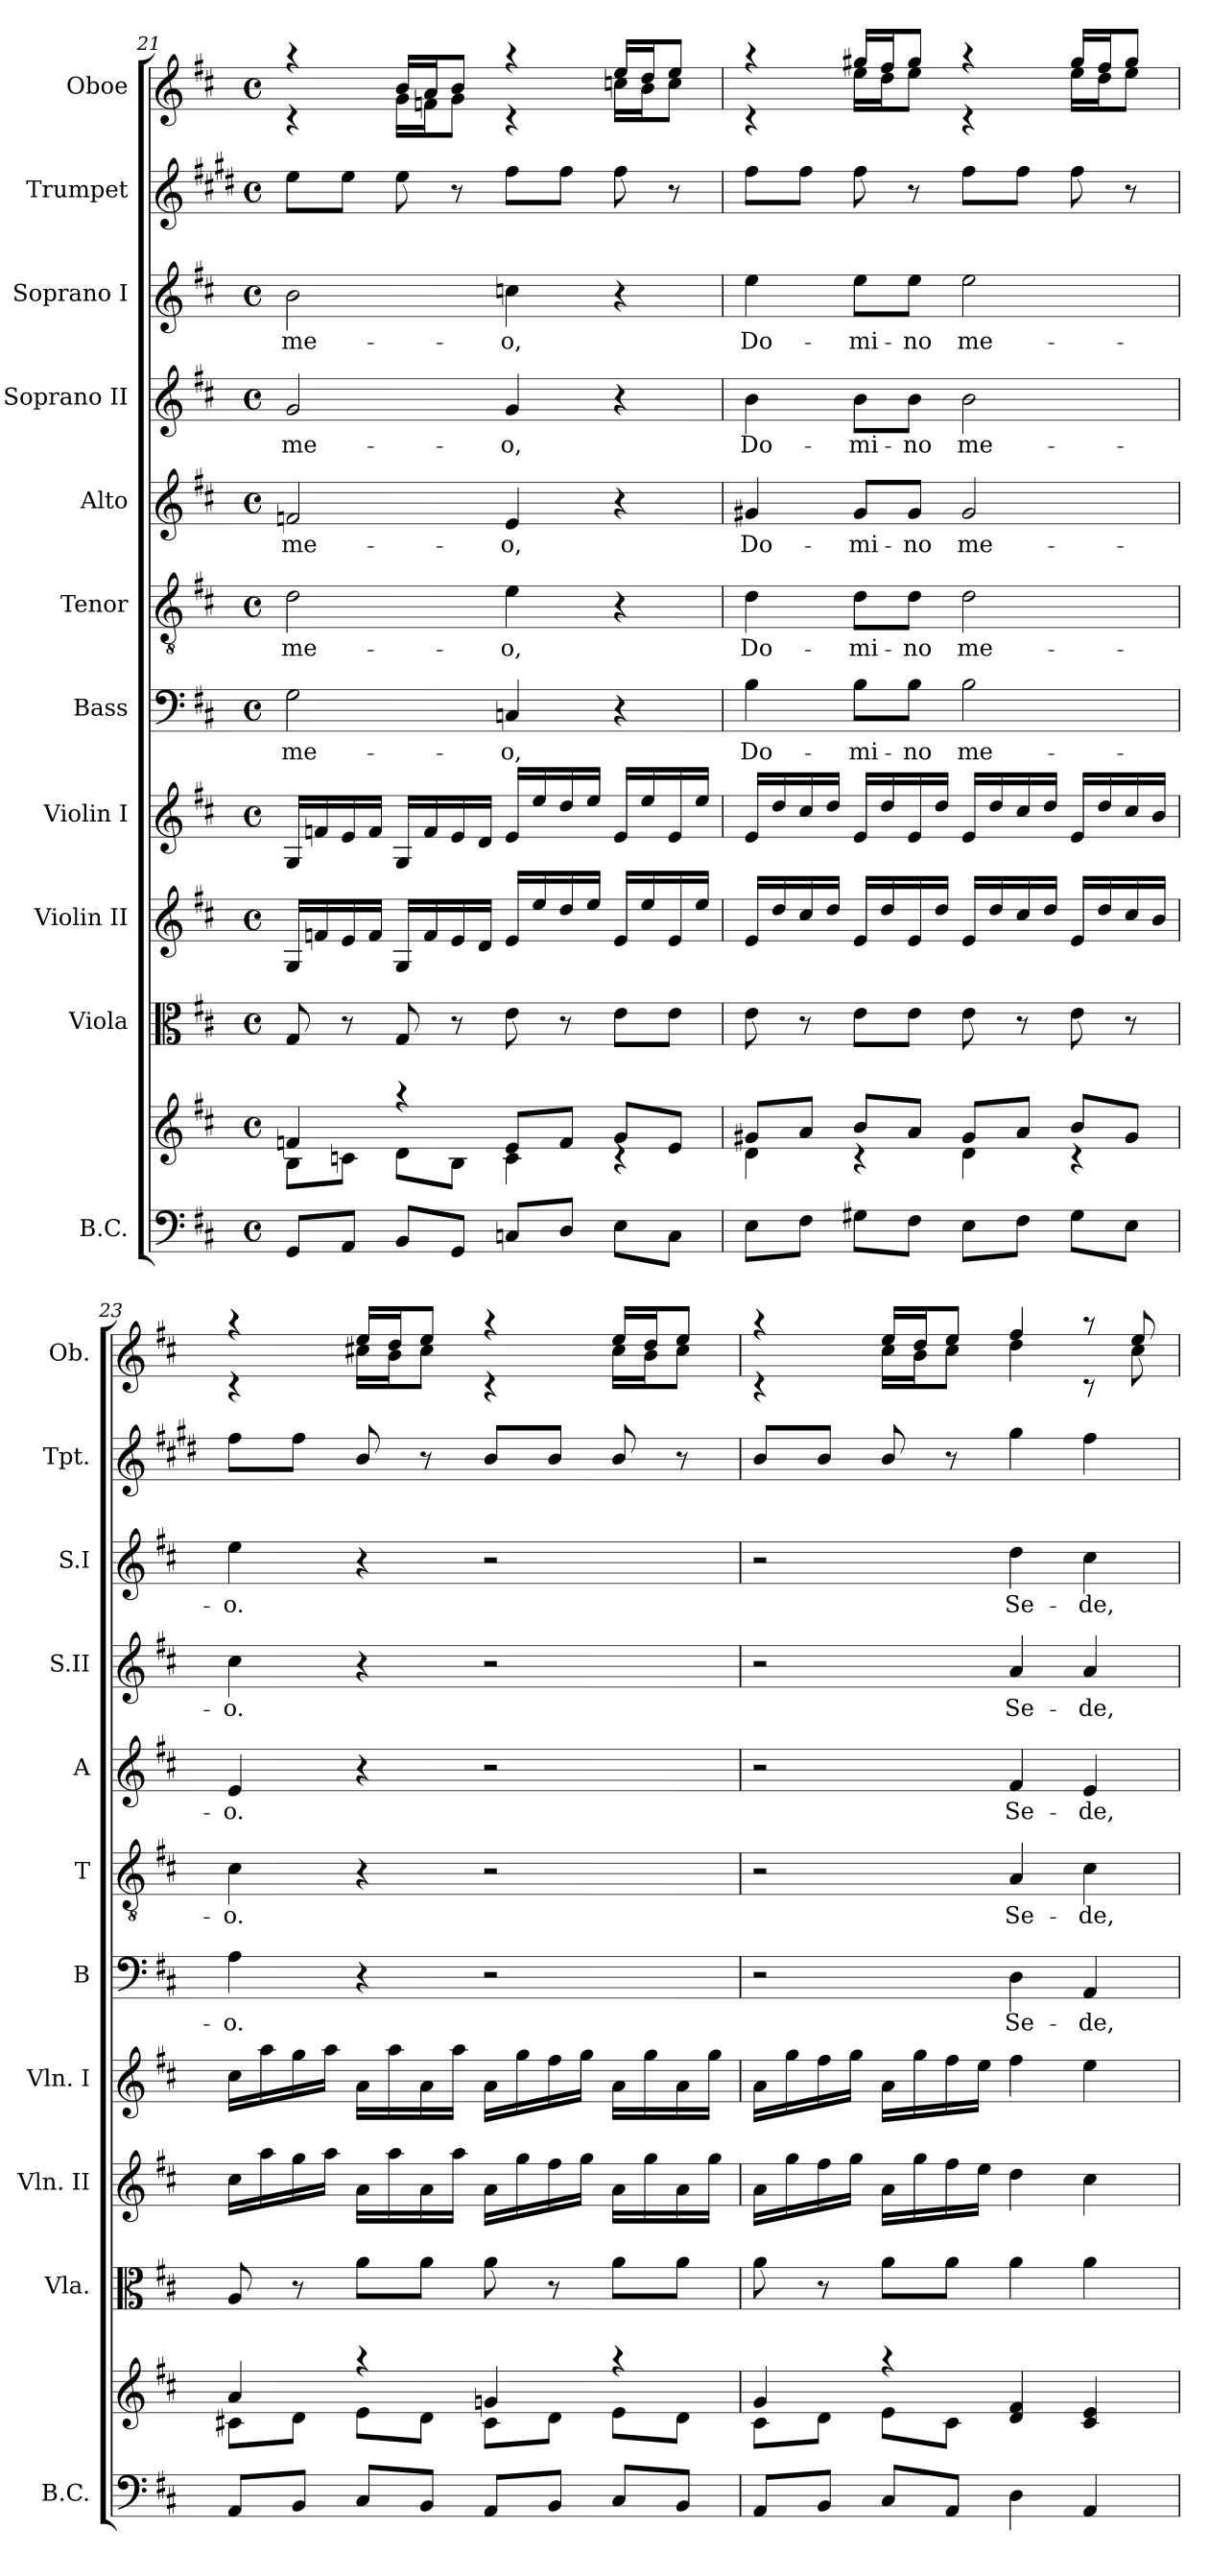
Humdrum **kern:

**kern	**kern	**kern	**kern	**kern	**kern	**text	**kern	**text	**kern	**text	**kern	**text	**kern	**text	**kern	**kern
*part11	*part11	*part10	*part9	*part8	*part7	*part7	*part6	*part6	*part5	*part5	*part4	*part4	*part3	*part3	*part2	*part1
*staff12	*staff11	*staff10	*staff9	*staff8	*staff7	*staff7	*staff6	*staff6	*staff5	*staff5	*staff4	*staff4	*staff3	*staff3	*staff2	*staff1
*I"B.C.	*	*I"Viola	*I"Violin II	*I"Violin I	*I"Bass	*	*I"Tenor	*	*I"Alto	*	*I"Soprano II	*	*I"Soprano I	*	*I"Trumpet	*I"Oboe
*I'B.C.	*	*I'Vla.	*I'Vln. II	*I'Vln. I	*I'B	*	*I'T	*	*I'A	*	*I'S.II	*	*I'S.I	*	*I'Tpt.	*I'Ob.
*clefF4	*clefG2	*clefC3	*clefG2	*clefG2	*clefF4	*	*clefGv2	*	*clefG2	*	*clefG2	*	*clefG2	*	*clefG2	*clefG2
*	*	*	*	*	*	*	*	*	*	*	*	*	*	*	*ITrd1c2	*
*k[f#c#]	*k[f#c#]	*k[f#c#]	*k[f#c#]	*k[f#c#]	*k[f#c#]	*	*k[f#c#]	*	*k[f#c#]	*	*k[f#c#]	*	*k[f#c#]	*	*k[f#c#]	*k[f#c#]
*D:	*D:	*D:	*D:	*D:	*D:	*	*D:	*	*D:	*	*D:	*	*D:	*	*D:	*D:
*M4/4	*M4/4	*M4/4	*M4/4	*M4/4	*M4/4	*	*M4/4	*	*M4/4	*	*M4/4	*	*M4/4	*	*M4/4	*M4/4
*met(c)	*met(c)	*met(c)	*met(c)	*met(c)	*met(c)	*	*met(c)	*	*met(c)	*	*met(c)	*	*met(c)	*	*met(c)	*met(c)
=21	=21	=21	=21	=21	=21	=21	=21	=21	=21	=21	=21	=21	=21	=21	=21	=21
*	*^	*	*	*	*	*	*	*	*	*	*	*	*	*	*	*
!	!	!	!	!	!	!	!LO:LY:b	!	!LO:LY:b	!	!LO:LY:b	!	!LO:LY:b	!	!LO:LY:b	!	!
*	*	*	*	*	*	*	*	*	*	*	*	*	*	*	*	*	*^
8GG/L	4fn/	8B\L	8G/	16G/LL	16G/LL	2G\	me-	2d\	me-	2fn/	me-	2g/	me-	2b\	me-	8dd\L	4raa	4rc
.	.	.	.	16fn/	16fn/	.	.	.	.	.	.	.	.	.	.	.	.	.
8AA/J	.	8cn\J	8r	16e/	16e/	.	.	.	.	.	.	.	.	.	.	8dd\J	.	.
.	.	.	.	16f/JJ	16f/JJ	.	.	.	.	.	.	.	.	.	.	.	.	.
8BB/L	4raa	8d\L	8G/	16G/LL	16G/LL	.	.	.	.	.	.	.	.	.	.	8dd\	16b/LL	16g\LL
.	.	.	.	16f/	16f/	.	.	.	.	.	.	.	.	.	.	.	16a/J	16fn\J
8GG/J	.	8B\J	8r	16e/	16e/	.	.	.	.	.	.	.	.	.	.	8r	8b/J	8g\J
.	.	.	.	16d/JJ	16d/JJ	.	.	.	.	.	.	.	.	.	.	.	.	.
!	!	!	!	!	!	!	!LO:LY:b	!	!LO:LY:b	!	!LO:LY:b	!	!LO:LY:b	!	!LO:LY:b	!	!	!
8Cn/L	8e/L	4c\	8e\	16e/LL	16e/LL	4Cn/	-o,	4e\	-o,	4e/	-o,	4g/	-o,	4ccn\	-o,	8ee\L	4raa	4rc
.	.	.	.	16ee/	16ee/	.	.	.	.	.	.	.	.	.	.	.	.	.
8D/J	8f/J	.	8r	16dd/	16dd/	.	.	.	.	.	.	.	.	.	.	8ee\J	.	.
.	.	.	.	16ee/JJ	16ee/JJ	.	.	.	.	.	.	.	.	.	.	.	.	.
8E\L	8g/L	4rc	8e\L	16e/LL	16e/LL	4r	.	4r	.	4r	.	4r	.	4r	.	8ee\	16ee/LL	16ccn\LL
.	.	.	.	16ee/	16ee/	.	.	.	.	.	.	.	.	.	.	.	16dd/J	16b\J
8C\J	8e/J	.	8e\J	16e/	16e/	.	.	.	.	.	.	.	.	.	.	8r	8ee/J	8cc\J
.	.	.	.	16ee/JJ	16ee/JJ	.	.	.	.	.	.	.	.	.	.	.	.	.
=22	=22	=22	=22	=22	=22	=22	=22	=22	=22	=22	=22	=22	=22	=22	=22	=22	=22	=22
!	!	!	!	!	!	!	!LO:LY:b	!	!LO:LY:b	!	!LO:LY:b	!	!LO:LY:b	!	!LO:LY:b	!	!	!
8E\L	8g#X/L	4d\	8e\	16e/LL	16e/LL	4B\	Do-	4d\	Do-	4g#X/	Do-	4b\	Do-	4ee\	Do-	8ee\L	4raa	4rc
.	.	.	.	16dd/	16dd/	.	.	.	.	.	.	.	.	.	.	.	.	.
8F#\J	8a/J	.	8r	16cc#/	16cc#/	.	.	.	.	.	.	.	.	.	.	8ee\J	.	.
.	.	.	.	16dd/JJ	16dd/JJ	.	.	.	.	.	.	.	.	.	.	.	.	.
!	!	!	!	!	!	!	!LO:LY:b	!	!LO:LY:b	!	!LO:LY:b	!	!LO:LY:b	!	!LO:LY:b	!	!	!
8G#X\L	8b/L	4rc	8e\L	16e/LL	16e/LL	8B\L	-mi-	8d\L	-mi-	8g#/L	-mi-	8b\L	-mi-	8ee\L	-mi-	8ee\	16gg#X/LL	16ee\LL
.	.	.	.	16dd/	16dd/	.	.	.	.	.	.	.	.	.	.	.	16ff#/J	16dd\J
!	!	!	!	!	!	!	!LO:LY:b	!	!LO:LY:b	!	!LO:LY:b	!	!LO:LY:b	!	!LO:LY:b	!	!	!
8F#\J	8a/J	.	8e\J	16e/	16e/	8B\J	-no	8d\J	-no	8g#/J	-no	8b\J	-no	8ee\J	-no	8r	8gg#/J	8ee\J
.	.	.	.	16dd/JJ	16dd/JJ	.	.	.	.	.	.	.	.	.	.	.	.	.
!	!	!	!	!	!	!	!LO:LY:b	!	!LO:LY:b	!	!LO:LY:b	!	!LO:LY:b	!	!LO:LY:b	!	!	!
8E\L	8g#/L	4d\	8e\	16e/LL	16e/LL	2B\	me-	2d\	me-	2g#/	me-	2b\	me-	2ee\	me-	8ee\L	4raa	4rc
.	.	.	.	16dd/	16dd/	.	.	.	.	.	.	.	.	.	.	.	.	.
8F#\J	8a/J	.	8r	16cc#/	16cc#/	.	.	.	.	.	.	.	.	.	.	8ee\J	.	.
.	.	.	.	16dd/JJ	16dd/JJ	.	.	.	.	.	.	.	.	.	.	.	.	.
8G#\L	8b/L	4rc	8e\	16e/LL	16e/LL	.	.	.	.	.	.	.	.	.	.	8ee\	16gg#/LL	16ee\LL
.	.	.	.	16dd/	16dd/	.	.	.	.	.	.	.	.	.	.	.	16ff#/J	16dd\J
8E\J	8g#/J	.	8r	16cc#/	16cc#/	.	.	.	.	.	.	.	.	.	.	8r	8gg#/J	8ee\J
.	.	.	.	16b/JJ	16b/JJ	.	.	.	.	.	.	.	.	.	.	.	.	.
!!LO:PB:g=z	!!
=23	=23	=23	=23	=23	=23	=23	=23	=23	=23	=23	=23	=23	=23	=23	=23	=23	=23	=23
!	!	!	!	!	!	!	!LO:LY:b	!	!LO:LY:b	!	!LO:LY:b	!	!LO:LY:b	!	!LO:LY:b	!	!	!
8AA/L	4a/	8c#X\L	8A/	16cc#\LL	16cc#\LL	4A\	-o.	4c#\	-o.	4e/	-o.	4cc#\	-o.	4ee\	-o.	8ee\L	4raa	4rc
.	.	.	.	16aa\	16aa\	.	.	.	.	.	.	.	.	.	.	.	.	.
8BB/J	.	8d\J	8r	16gg\	16gg\	.	.	.	.	.	.	.	.	.	.	8ee\J	.	.
.	.	.	.	16aa\JJ	16aa\JJ	.	.	.	.	.	.	.	.	.	.	.	.	.
8C#/L	4raa	8e\L	8a\L	16a\LL	16a\LL	4r	.	4r	.	4r	.	4r	.	4r	.	8a/	16ee/LL	16cc#X\LL
.	.	.	.	16aa\	16aa\	.	.	.	.	.	.	.	.	.	.	.	16dd/J	16b\J
8BB/J	.	8d\J	8a\J	16a\	16a\	.	.	.	.	.	.	.	.	.	.	8r	8ee/J	8cc#\J
.	.	.	.	16aa\JJ	16aa\JJ	.	.	.	.	.	.	.	.	.	.	.	.	.
8AA/L	4gn/	8c#\L	8a\	16a\LL	16a\LL	2r	.	2r	.	2r	.	2r	.	2r	.	8a/L	4raa	4rc
.	.	.	.	16gg\	16gg\	.	.	.	.	.	.	.	.	.	.	.	.	.
8BB/J	.	8d\J	8r	16ff#\	16ff#\	.	.	.	.	.	.	.	.	.	.	8a/J	.	.
.	.	.	.	16gg\JJ	16gg\JJ	.	.	.	.	.	.	.	.	.	.	.	.	.
8C#/L	4raa	8e\L	8a\L	16a\LL	16a\LL	.	.	.	.	.	.	.	.	.	.	8a/	16ee/LL	16cc#\LL
.	.	.	.	16gg\	16gg\	.	.	.	.	.	.	.	.	.	.	.	16dd/J	16b\J
8BB/J	.	8d\J	8a\J	16a\	16a\	.	.	.	.	.	.	.	.	.	.	8r	8ee/J	8cc#\J
.	.	.	.	16gg\JJ	16gg\JJ	.	.	.	.	.	.	.	.	.	.	.	.	.
=24	=24	=24	=24	=24	=24	=24	=24	=24	=24	=24	=24	=24	=24	=24	=24	=24	=24	=24
8AA/L	4g/	8c#\L	8a\	16a\LL	16a\LL	2r	.	2r	.	2r	.	2r	.	2r	.	8a/L	4raa	4rc
.	.	.	.	16gg\	16gg\	.	.	.	.	.	.	.	.	.	.	.	.	.
8BB/J	.	8d\J	8r	16ff#\	16ff#\	.	.	.	.	.	.	.	.	.	.	8a/J	.	.
.	.	.	.	16gg\JJ	16gg\JJ	.	.	.	.	.	.	.	.	.	.	.	.	.
8C#/L	4raa	8e\L	8a\L	16a\LL	16a\LL	.	.	.	.	.	.	.	.	.	.	8a/	16ee/LL	16cc#\LL
.	.	.	.	16gg\	16gg\	.	.	.	.	.	.	.	.	.	.	.	16dd/J	16b\J
8AA/J	.	8c#\J	8a\J	16ff#\	16ff#\	.	.	.	.	.	.	.	.	.	.	8r	8ee/J	8cc#\J
.	.	.	.	16ee\JJ	16ee\JJ	.	.	.	.	.	.	.	.	.	.	.	.	.
!	!	!	!	!	!	!	!LO:LY:b	!	!LO:LY:b	!	!LO:LY:b	!	!LO:LY:b	!	!LO:LY:b	!	!	!
4D\	4d/ 4f#/	2ryy	4a\	4dd\	4ff#\	4D\	Se-	4A/	Se-	4f#/	Se-	4a/	Se-	4dd\	Se-	4ff#\	4ff#/	4dd\
!	!	!	!	!	!	!	!LO:LY:b	!	!LO:LY:b	!	!LO:LY:b	!	!LO:LY:b	!	!LO:LY:b	!	!	!
4AA/	4c#/ 4e/	.	4a\	4cc#\	4ee\	4AA/	-de,	4c#\	-de,	4e/	-de,	4a/	-de,	4cc#\	-de,	4ee\	8raa	8rc
.	.	.	.	.	.	.	.	.	.	.	.	.	.	.	.	.	8ee/	8cc#\
*	*v	*v	*	*	*	*	*	*	*	*	*	*	*	*	*	*	*v	*v
=	=	=	=	=	=	=	=	=	=	=	=	=	=	=	=	=
*-	*-	*-	*-	*-	*-	*-	*-	*-	*-	*-	*-	*-	*-	*-	*-	*-
